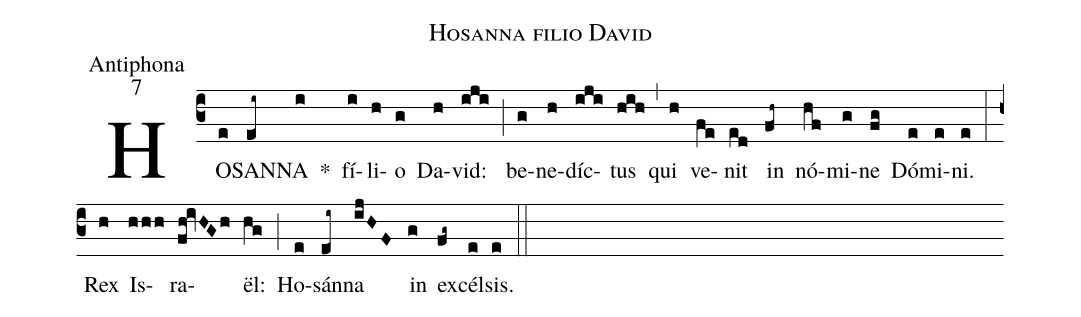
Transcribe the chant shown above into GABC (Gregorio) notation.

name:Hosanna filio David;
office-part:Antiphona;
mode:7;
%%
(c3) HO(e)SAN(ei~)NA(i) *() fí(i)li(h)o(g) Da(h)vid:(iji) (;) be(g)ne(h)díc(iji)tus(hih) (,) qui(h) ve(fe)nit(ed) in(fh~) nó(hf)mi(g)ne(fg) Dó(e)mi(e)ni.(e) (:) Rex(h) Is(hhh)ra(fh!ivHGh)ël:(hg) (;) Ho(e)sán(ei~)na(ijHF) in(g) ex(fg~)cél(e)sis.(e) (::)
